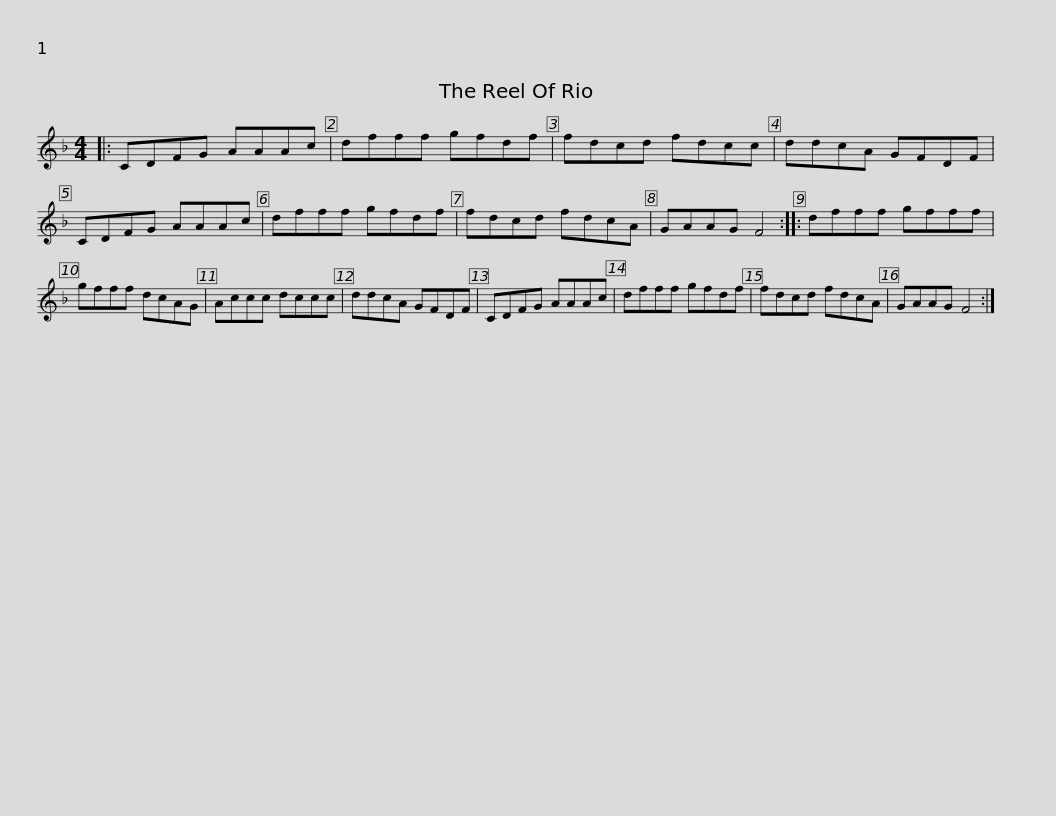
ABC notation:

X:1
L:1/8
M:4/4
I:linebreak $
K:F
V:1 treble
V:1
|: CDFG AAAc | dfff gfdf | fdcd fdcc | ddcA GFDF | CDFG AAAc |$ %5
 dfff gfdf | fdcd fdcA | GAAG F4 :: dfff gfff | gfff dcAG | %10
 Accc dccc |$ ddcA GFDF | CDFG AAAc | dfff gfdf | fdcd fdcA | %15
 GAAG F4 :| %16
